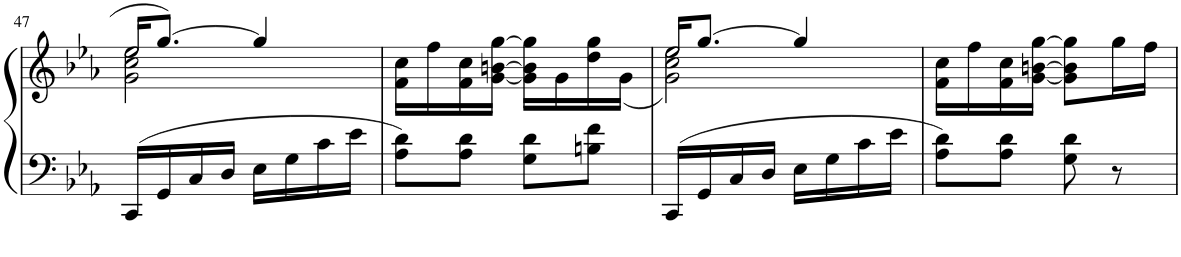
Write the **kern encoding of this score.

**kern	**kern
*part1	*part1
*staff2	*staff1
*I"Piano	*
*I'Pno.	*
!!LO:PB:g=z
*clefF4	*clefG2
*k[b-e-a-]	*k[b-e-a-]
*M2/4	*M2/4
=47	=47
!	!LO:N:head=open
*	*^
16CC/LL	16ee-/KL	2g\ 2cc\ 2ee-\
16GG/	[8.gg/J	.
16C/	.	.
16D/JJ	.	.
16E-\LL	4gg/]	.
16G\	.	.
16c\	.	.
16e-\JJ	.	.
*	*v	*v
=48	=48
8A-\ 8d\L	16f\ 16cc\LL
.	16ff\
8A-\ 8d\J	16f\ 16cc\
.	[16g\ [16bn\ [16gg\JJ
8G\ 8d\L	16g\] 16b\] 16gg\]LL
.	16g\
8Bn\ 8f\J	16dd\ 16gg\
.	(<16g\JJ
=49	=49
!	!LO:N:head=open
*	*^
16CC/LL	16ee-/KL	2g\ 2cc\ 2ee-\)
16GG/	[8.gg/J	.
16C/	.	.
16D/JJ	.	.
16E-\LL	4gg/]	.
16G\	.	.
16c\	.	.
16e-\JJ	.	.
*	*v	*v
=50	=50
8A-\ 8d\L	16f\ 16cc\LL
.	16ff\
8A-\ 8d\J	16f\ 16cc\
.	[16g\ [16bn\ [16gg\JJ
8G\ 8d\	8g\] 8b\] 8gg\]L
8r	16gg\L
.	16ff\JJ
=	=
*-	*-
